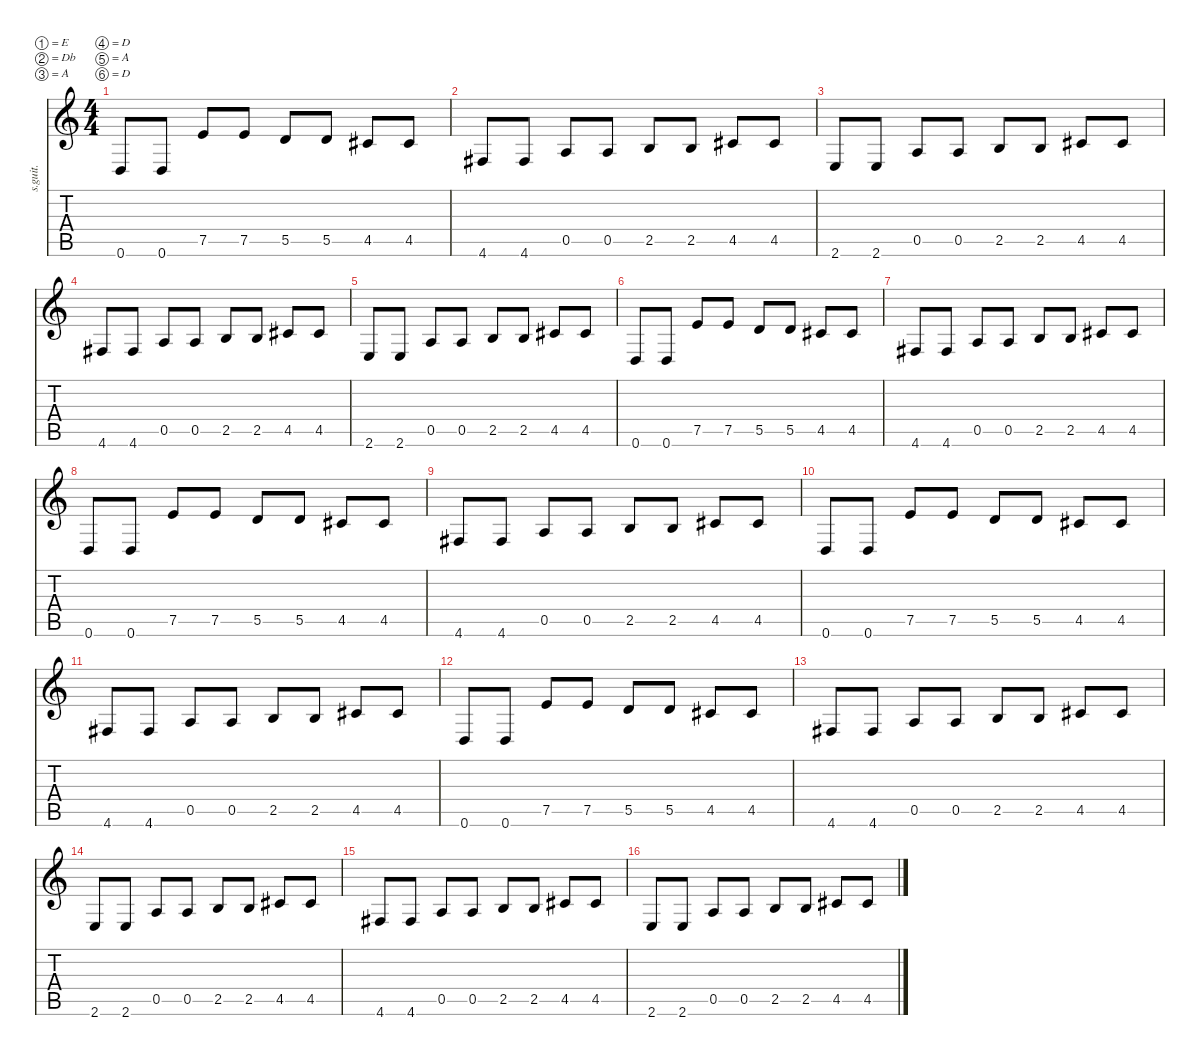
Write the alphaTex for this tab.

\defaultSystemsLayout 4
\hideDynamics
\bracketExtendMode nobrackets
\track ("Steve Holmes" "s.guit.") {instrument electricguitarjazz}
\staff {score tabs}
\tuning (E4 Db4 A3 D3 A2 D2)
\ts (4 4)
\tempo (129 hide)
\clef g2
\ks c
0.6.8{dy mf} 0.6.8 7.5.8 7.5.8 5.5.8 5.5.8 4.5{acc #}.8 4.5{acc #}.8 |
4.6{acc #}.8 4.6{acc #}.8 0.5.8 0.5.8 2.5.8 2.5.8 4.5{acc #}.8 4.5{acc #}.8 |
2.6.8 2.6.8 0.5.8 0.5.8 2.5.8 2.5.8 4.5{acc #}.8 4.5{acc #}.8 |
4.6{acc #}.8 4.6{acc #}.8 0.5.8 0.5.8 2.5.8 2.5.8 4.5{acc #}.8 4.5{acc #}.8 |
2.6.8 2.6.8 0.5.8 0.5.8 2.5.8 2.5.8 4.5{acc #}.8 4.5{acc #}.8 |
0.6.8 0.6.8 7.5.8 7.5.8 5.5.8 5.5.8 4.5{acc #}.8 4.5{acc #}.8 |
4.6{acc #}.8 4.6{acc #}.8 0.5.8 0.5.8 2.5.8 2.5.8 4.5{acc #}.8 4.5{acc #}.8 |
0.6.8 0.6.8 7.5.8 7.5.8 5.5.8 5.5.8 4.5{acc #}.8 4.5{acc #}.8 |
4.6{acc #}.8 4.6{acc #}.8 0.5.8 0.5.8 2.5.8 2.5.8 4.5{acc #}.8 4.5{acc #}.8 |
0.6.8 0.6.8 7.5.8 7.5.8 5.5.8 5.5.8 4.5{acc #}.8 4.5{acc #}.8 |
4.6{acc #}.8 4.6{acc #}.8 0.5.8 0.5.8 2.5.8 2.5.8 4.5{acc #}.8 4.5{acc #}.8 |
0.6.8 0.6.8 7.5.8 7.5.8 5.5.8 5.5.8 4.5{acc #}.8 4.5{acc #}.8 |
4.6{acc #}.8 4.6{acc #}.8 0.5.8 0.5.8 2.5.8 2.5.8 4.5{acc #}.8 4.5{acc #}.8 |
2.6.8 2.6.8 0.5.8 0.5.8 2.5.8 2.5.8 4.5{acc #}.8 4.5{acc #}.8 |
4.6{acc #}.8 4.6{acc #}.8 0.5.8 0.5.8 2.5.8 2.5.8 4.5{acc #}.8 4.5{acc #}.8 |
2.6.8 2.6.8 0.5.8 0.5.8 2.5.8 2.5.8 4.5{acc #}.8 4.5{acc #}.8
